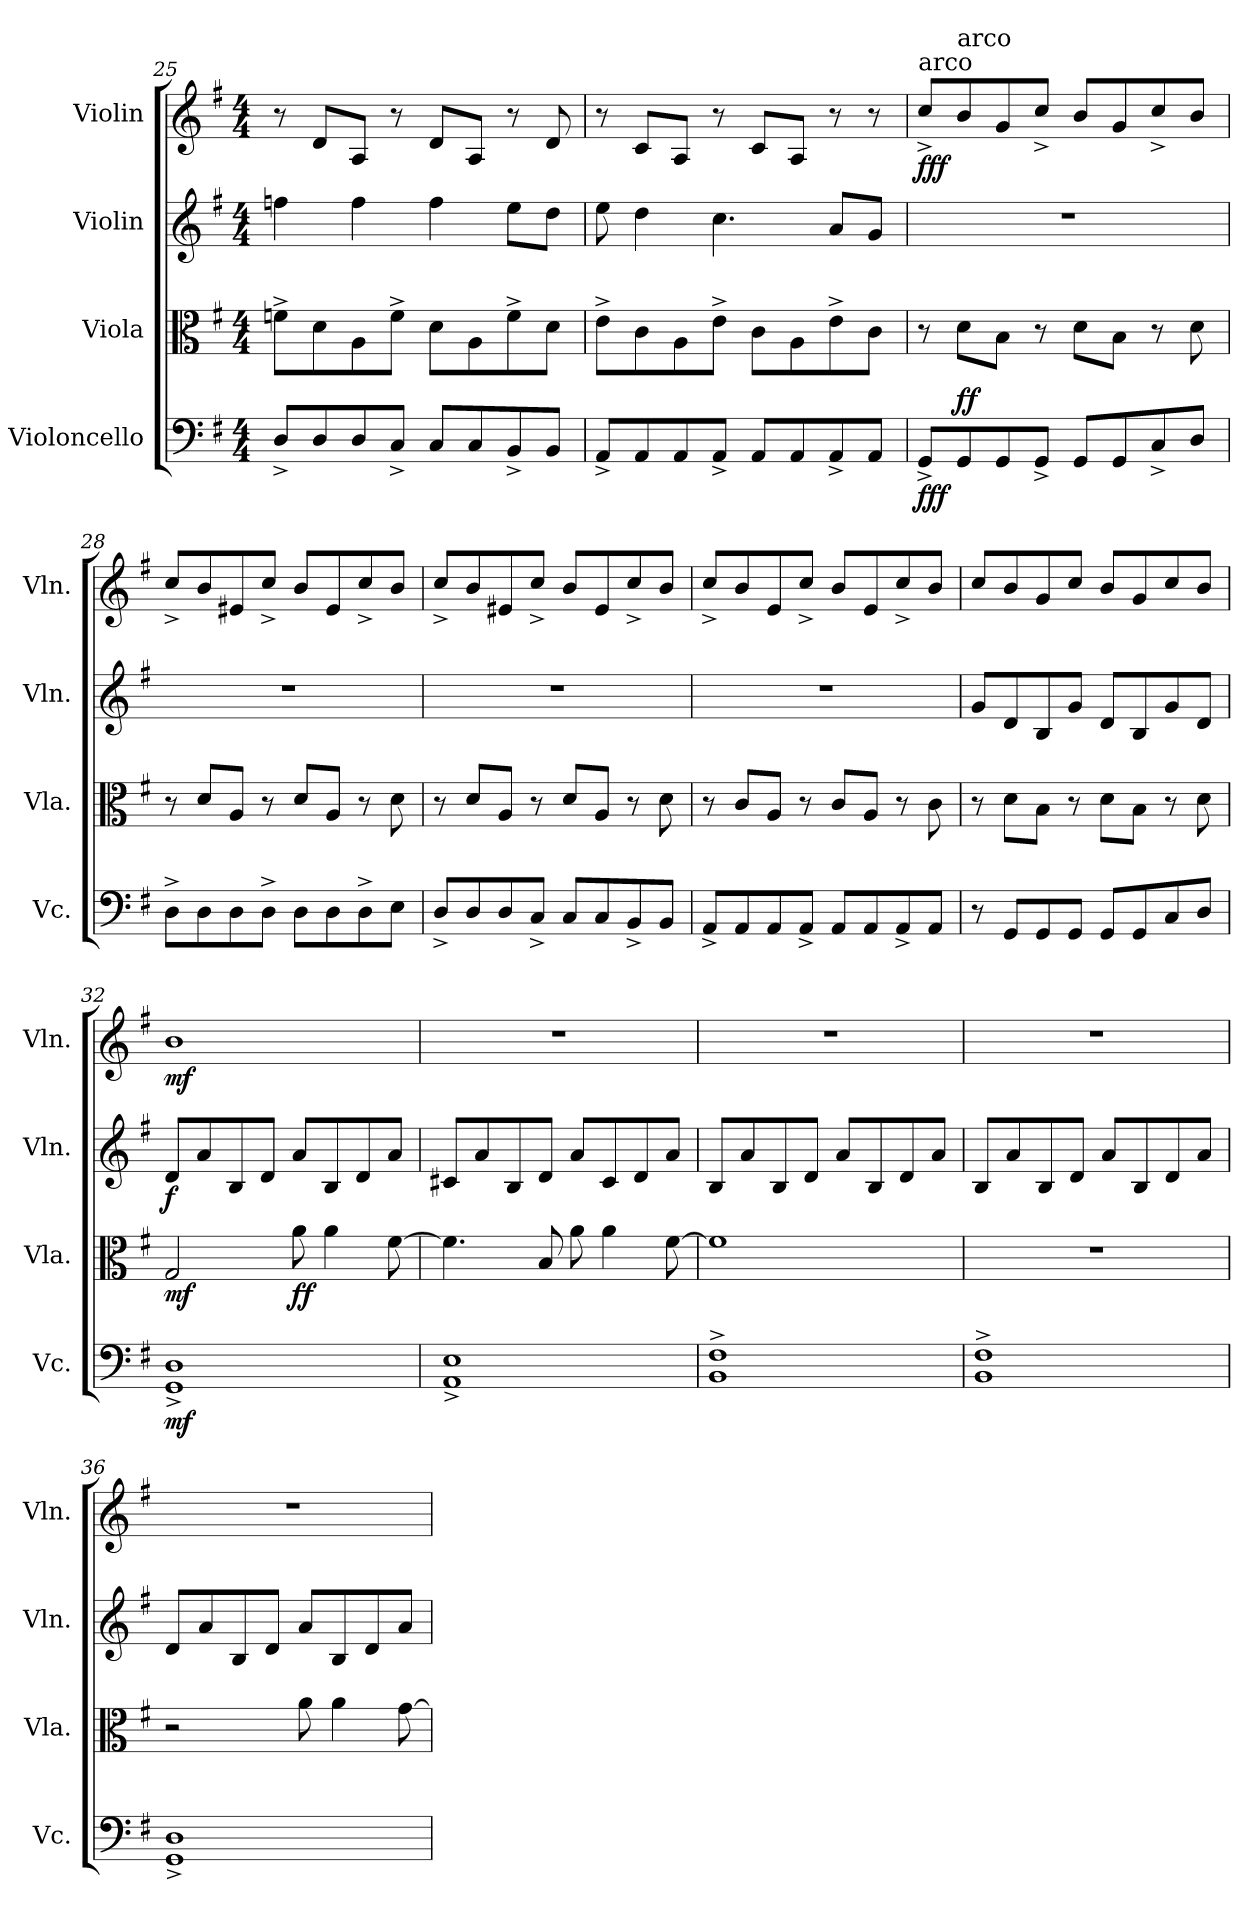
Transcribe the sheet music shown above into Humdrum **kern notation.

**kern	**dynam	**kern	**dynam	**kern	**dynam	**kern	**dynam
*part4	*part4	*part3	*part3	*part2	*part2	*part1	*part1
*staff4	*staff4	*staff3	*staff3	*staff2	*staff2	*staff1	*staff1
*I"Violoncello	*	*I"Viola	*	*I"Violin	*	*I"Violin	*
*I'Vc.	*	*I'Vla.	*	*I'Vln.	*	*I'Vln.	*
*clefF4	*	*clefC3	*	*clefG2	*	*clefG2	*
*k[f#]	*	*k[f#]	*	*k[f#]	*	*k[f#]	*
*M4/4	*	*M4/4	*	*M4/4	*	*M4/4	*
=25	=25	=25	=25	=25	=25	=25	=25
8D^/L	.	8fn^\L	.	4ffn\	.	8r	.
8D/	.	8d\	.	.	.	8d/L	.
8D/	.	8A\	.	4ff\	.	8A/J	.
8C^/J	.	8f^\J	.	.	.	8r	.
8C/L	.	8d\L	.	4ff\	.	8d/L	.
8C/	.	8A\	.	.	.	8A/J	.
8BB^/	.	8f^\	.	8ee\L	.	8r	.
8BB/J	.	8d\J	.	8dd\J	.	8d/	.
=26	=26	=26	=26	=26	=26	=26	=26
8AA^/L	.	8e^\L	.	8ee\	.	8r	.
8AA/	.	8c\	.	4dd\	.	8c/L	.
8AA/	.	8A\	.	.	.	8A/J	.
8AA^/J	.	8e^\J	.	4.cc\	.	8r	.
8AA/L	.	8c\L	.	.	.	8c/L	.
8AA/	.	8A\	.	.	.	8A/J	.
8AA^/	.	8e^\	.	8a/L	.	8r	.
8AA/J	.	8c\J	.	8g/J	.	8r	.
=27	=27	=27	=27	=27	=27	=27	=27
!	!	!	!	!	!	!LO:TX:a:t=arco	!
!	!LO:DY:b	!	!	!	!	!	!LO:DY:b
8GG^/L	fff	8r	.	1r	.	8cc^/L	fff
!	!	!	!	!	!	!LO:TX:a:t=arco	!
!	!LO:DY:a	!	!	!	!	!	!
8GG/	ff	8d\L	.	.	.	8b/	.
8GG/	.	8B\J	.	.	.	8g/	.
8GG^/J	.	8r	.	.	.	8cc^/J	.
8GG/L	.	8d\L	.	.	.	8b/L	.
8GG/	.	8B\J	.	.	.	8g/	.
8C^/	.	8r	.	.	.	8cc^/	.
8D/J	.	8d\	.	.	.	8b/J	.
!!LO:LB:g=z
=28	=28	=28	=28	=28	=28	=28	=28
8D^\L	.	8r	.	1r	.	8cc^/L	.
8D\	.	8d/L	.	.	.	8b/	.
8D\	.	8A/J	.	.	.	8e#X/	.
8D^\J	.	8r	.	.	.	8cc^/J	.
8D\L	.	8d/L	.	.	.	8b/L	.
8D\	.	8A/J	.	.	.	8e#/	.
8D^\	.	8r	.	.	.	8cc^/	.
8E\J	.	8d\	.	.	.	8b/J	.
=29	=29	=29	=29	=29	=29	=29	=29
8D^/L	.	8r	.	1r	.	8cc^/L	.
8D/	.	8d/L	.	.	.	8b/	.
8D/	.	8A/J	.	.	.	8e#X/	.
8C^/J	.	8r	.	.	.	8cc^/J	.
8C/L	.	8d/L	.	.	.	8b/L	.
8C/	.	8A/J	.	.	.	8e#/	.
8BB^/	.	8r	.	.	.	8cc^/	.
8BB/J	.	8d\	.	.	.	8b/J	.
=30	=30	=30	=30	=30	=30	=30	=30
8AA^/L	.	8r	.	1r	.	8cc^/L	.
8AA/	.	8c/L	.	.	.	8b/	.
8AA/	.	8A/J	.	.	.	8e/	.
8AA^/J	.	8r	.	.	.	8cc^/J	.
8AA/L	.	8c/L	.	.	.	8b/L	.
8AA/	.	8A/J	.	.	.	8e/	.
8AA^/	.	8r	.	.	.	8cc^/	.
8AA/J	.	8c\	.	.	.	8b/J	.
=31	=31	=31	=31	=31	=31	=31	=31
8r	.	8r	.	8g/L	.	8cc/L	.
8GG/L	.	8d\L	.	8d/	.	8b/	.
8GG/	.	8B\J	.	8B/	.	8g/	.
8GG/J	.	8r	.	8g/J	.	8cc/J	.
8GG/L	.	8d\L	.	8d/L	.	8b/L	.
8GG/	.	8B\J	.	8B/	.	8g/	.
8C/	.	8r	.	8g/	.	8cc/	.
8D/J	.	8d\	.	8d/J	.	8b/J	.
=32	=32	=32	=32	=32	=32	=32	=32
!	!LO:DY:b	!	!LO:DY:b	!	!LO:DY:b	!	!LO:DY:b
1GG^ 1D^	mf	2G/	mf	8d/L	f	1b	mf
.	.	.	.	8a/	.	.	.
.	.	.	.	8B/	.	.	.
.	.	.	.	8d/J	.	.	.
!	!	!	!LO:DY:b	!	!	!	!
.	.	8a\	ff	8a/L	.	.	.
.	.	4a\	.	8B/	.	.	.
.	.	.	.	8d/	.	.	.
.	.	[8f#\	.	8a/J	.	.	.
!!LO:PB:g=z
=33	=33	=33	=33	=33	=33	=33	=33
1AA^ 1E^	.	4.f#\]	.	8c#X/L	.	1r	.
.	.	.	.	8a/	.	.	.
.	.	.	.	8B/	.	.	.
.	.	8B/	.	8d/J	.	.	.
.	.	8a\	.	8a/L	.	.	.
.	.	4a\	.	8c#/	.	.	.
.	.	.	.	8d/	.	.	.
.	.	[8f#\	.	8a/J	.	.	.
=34	=34	=34	=34	=34	=34	=34	=34
1BB^ 1F#^	.	1f#]	.	8B/L	.	1r	.
.	.	.	.	8a/	.	.	.
.	.	.	.	8B/	.	.	.
.	.	.	.	8d/J	.	.	.
.	.	.	.	8a/L	.	.	.
.	.	.	.	8B/	.	.	.
.	.	.	.	8d/	.	.	.
.	.	.	.	8a/J	.	.	.
=35	=35	=35	=35	=35	=35	=35	=35
1BB^ 1F#^	.	1r	.	8B/L	.	1r	.
.	.	.	.	8a/	.	.	.
.	.	.	.	8B/	.	.	.
.	.	.	.	8d/J	.	.	.
.	.	.	.	8a/L	.	.	.
.	.	.	.	8B/	.	.	.
.	.	.	.	8d/	.	.	.
.	.	.	.	8a/J	.	.	.
=36	=36	=36	=36	=36	=36	=36	=36
1GG^ 1D^	.	2r	.	8d/L	.	1r	.
.	.	.	.	8a/	.	.	.
.	.	.	.	8B/	.	.	.
.	.	.	.	8d/J	.	.	.
.	.	8a\	.	8a/L	.	.	.
.	.	4a\	.	8B/	.	.	.
.	.	.	.	8d/	.	.	.
.	.	[8g\	.	8a/J	.	.	.
=	=	=	=	=	=	=	=
*-	*-	*-	*-	*-	*-	*-	*-
